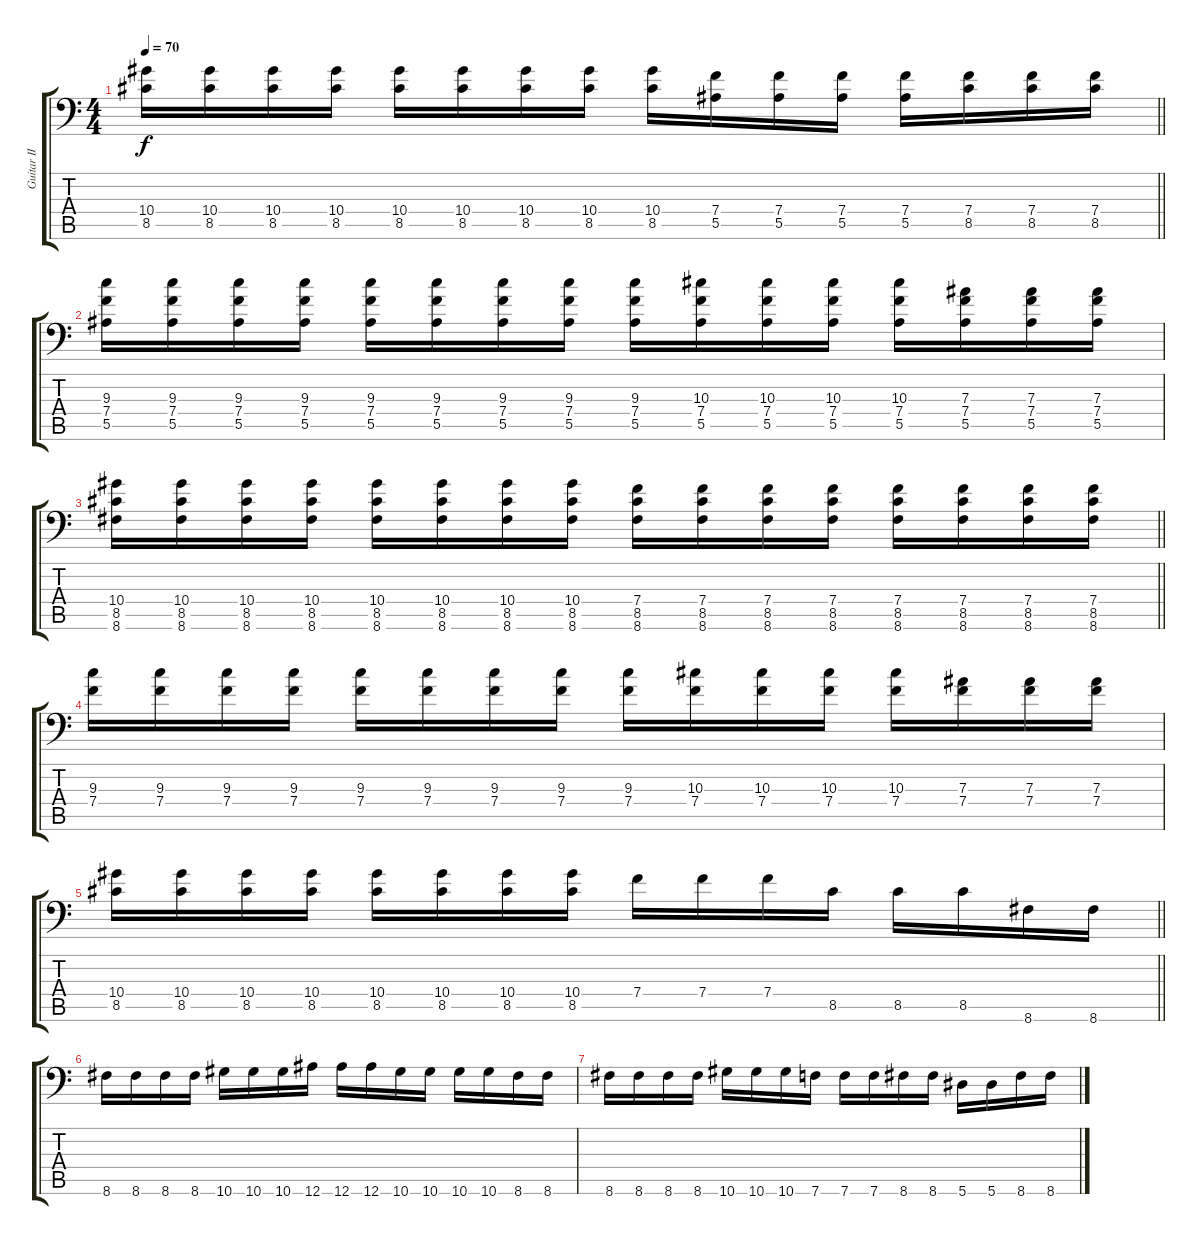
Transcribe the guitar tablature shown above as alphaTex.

\track ("Guitar II" "Guitar II") {instrument overdrivenguitar}
\staff {score tabs}
\tuning (C4 G3 Eb3 Bb2 F2 Bb1) {hide}
\ts (4 4)
\tempo 70
\clef f4
\barLineRight lightlight
\ks c
(10.4 8.5).16{dy f} (10.4 8.5).16 (10.4 8.5).16 (10.4 8.5).16 (10.4 8.5).16 (10.4 8.5).16 (10.4 8.5).16 (10.4 8.5).16 (10.4 8.5).16 (7.4 5.5).16 (7.4 5.5).16 (7.4 5.5).16 (7.4 5.5).16 (7.4 8.5).16 (7.4 8.5).16 (7.4 8.5).16 |
(9.3 7.4 5.5).16 (9.3 7.4 5.5).16 (9.3 7.4 5.5).16 (9.3 7.4 5.5).16 (9.3 7.4 5.5).16 (9.3 7.4 5.5).16 (9.3 7.4 5.5).16 (9.3 7.4 5.5).16 (9.3 7.4 5.5).16 (10.3 7.4 5.5).16 (10.3 7.4 5.5).16 (10.3 7.4 5.5).16 (10.3 7.4 5.5).16 (7.3 7.4 5.5).16 (7.3 7.4 5.5).16 (7.3 7.4 5.5).16 |
\barLineRight lightlight
(10.4 8.5 8.6).16 (10.4 8.5 8.6).16 (10.4 8.5 8.6).16 (10.4 8.5 8.6).16 (10.4 8.5 8.6).16 (10.4 8.5 8.6).16 (10.4 8.5 8.6).16 (10.4 8.5 8.6).16 (7.4 8.5 8.6).16 (7.4 8.5 8.6).16 (7.4 8.5 8.6).16 (7.4 8.5 8.6).16 (7.4 8.5 8.6).16 (7.4 8.5 8.6).16 (7.4 8.5 8.6).16 (7.4 8.5 8.6).16 |
(9.3 7.4).16 (9.3 7.4).16 (9.3 7.4).16 (9.3 7.4).16 (9.3 7.4).16 (9.3 7.4).16 (9.3 7.4).16 (9.3 7.4).16 (9.3 7.4).16 (10.3 7.4).16 (10.3 7.4).16 (10.3 7.4).16 (10.3 7.4).16 (7.3 7.4).16 (7.3 7.4).16 (7.3 7.4).16 |
\barLineRight lightlight
(10.4 8.5).16 (10.4 8.5).16 (10.4 8.5).16 (10.4 8.5).16 (10.4 8.5).16 (10.4 8.5).16 (10.4 8.5).16 (10.4 8.5).16 7.4.16 7.4.16 7.4.16 8.5.16 8.5.16 8.5.16 8.6.16 8.6.16 |
\section ("" "")
8.6.16 8.6.16 8.6.16 8.6.16 10.6.16 10.6.16 10.6.16 12.6.16 12.6.16 12.6.16 10.6.16 10.6.16 10.6.16 10.6.16 8.6.16 8.6.16 |
8.6.16 8.6.16 8.6.16 8.6.16 10.6.16 10.6.16 10.6.16 7.6.16 7.6.16 7.6.16 8.6.16 8.6.16 5.6.16 5.6.16 8.6.16 8.6.16
